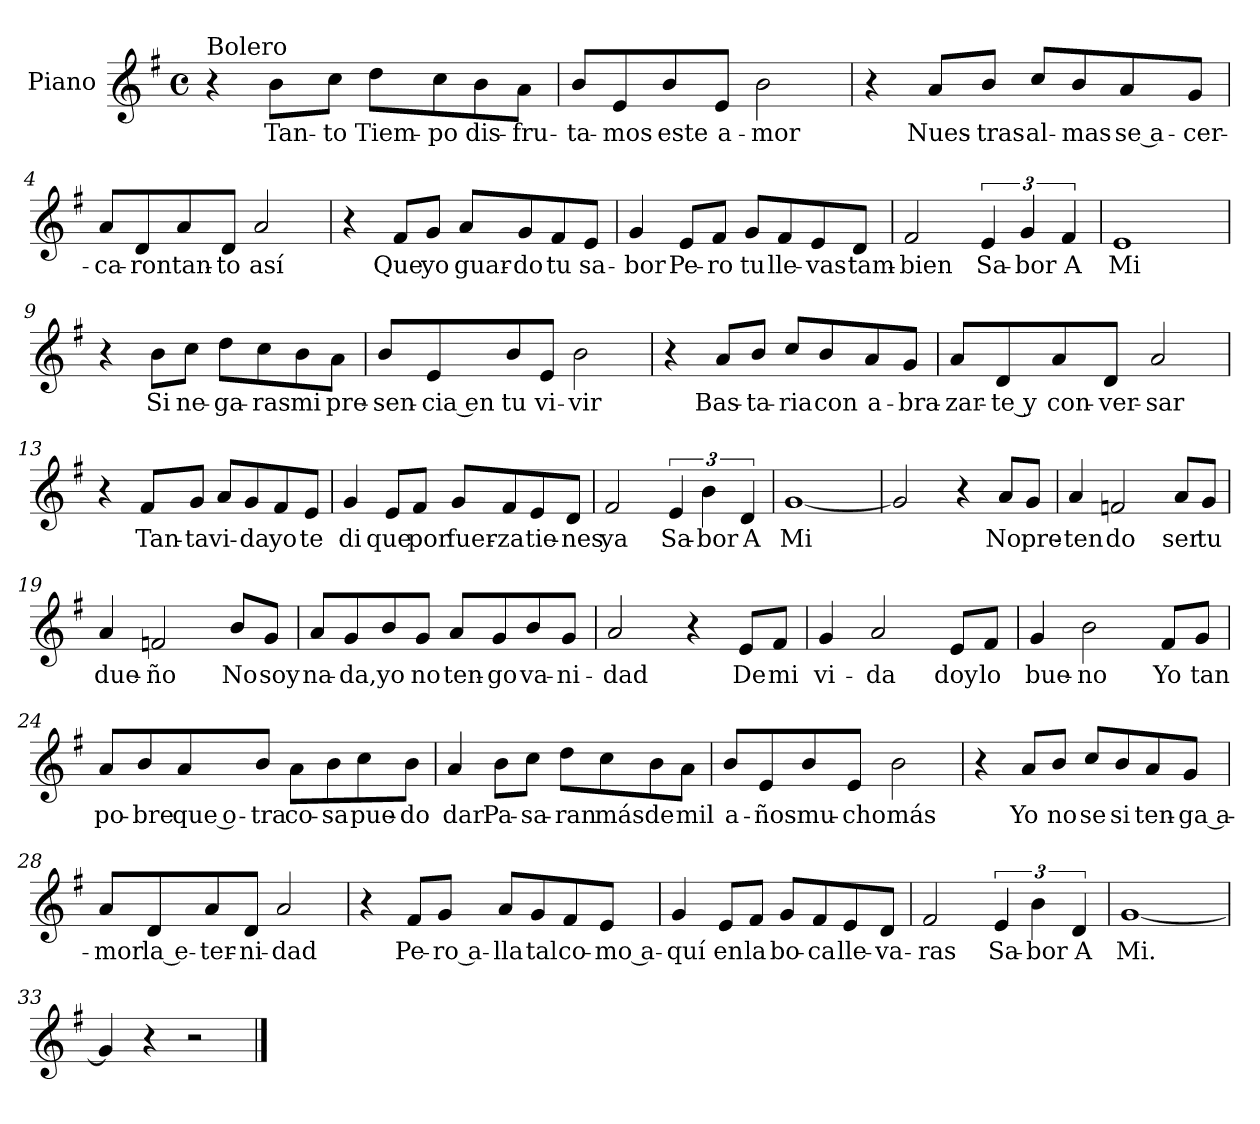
**kern	**text
*part1	*part1
*staff1	*staff1
*I"Piano	*
*I'Pno	*
*clefG2	*
*k[f#]	*
*G:	*
*M4/4	*
*met(c)	*
=1	=1
!LO:TX:a:t=Bolero	!
4r	.
8b\L	Tan-
8cc\J	to
8dd\L	Tiem-
8cc\	po
8b\	dis-
8a\J	-fru-
=2	=2
8b/L	ta-
8e/	mos
8b/	este
8e/J	a-
2b\	mor
=3	=3
4r	.
8a/L	Nues-
8b/J	tras
8cc/L	al-
8b/	mas
8a/	se a-
8g/J	cer-
=4	=4
8a/L	ca-
8d/	ron
8a/	tan-
8d/J	to
2a/	así
!!LO:LB:g=z
=5	=5
4r	.
8f#/L	Que
8g/J	yo
8a/L	guar-
8g/	do
8f#/	tu
8e/J	sa-
=6	=6
4g/	bor
8e/L	Pe-
8f#/J	ro
8g/L	tu
8f#/	lle-
8e/	vas
8d/J	tam-
=7	=7
2f#/	bien
6e/	Sa-
6g/	-bor
6f#/	A
=8	=8
1e	Mi
!!LO:LB:g=z
=9	=9
4r	.
8b\L	Si
8cc\J	ne-
8dd\L	ga-
8cc\	ras
8b\	mi
8a\J	pre-
=10	=10
8b/L	sen-
8e/	cia en
8b/	tu
8e/J	vi-
2b\	vir
=11	=11
4r	.
8a/L	Bas-
8b/J	ta-
8cc/L	ria
8b/	con
8a/	a-
8g/J	bra-
=12	=12
8a/L	zar-
8d/	te y
8a/	con-
8d/J	ver-
2a/	sar
!!LO:LB:g=z
=13	=13
4r	.
8f#/L	Tan-
8g/J	ta
8a/L	vi-
8g/	da
8f#/	yo
8e/J	te
=14	=14
4g/	di
8e/L	que
8f#/J	por
8g/L	fuer-
8f#/	za
8e/	tie-
8d/J	nes
=15	=15
2f#/	ya
6e/	-Sa-
6b\	bor
6d/	A
=16	=16
[1g	Mi
!!LO:LB:g=z
=17	=17
2g/]	.
4r	.
8a/L	No
8g/J	pre-
=18	=18
4a/	ten
2fn/	-do
8a/L	ser
8g/J	tu
=19	=19
4a/	due-
2fn/	ño
8b/L	No
8g/J	soy
=20	=20
8a/L	na-
8g/	-da,
8b/	yo
8g/J	no
8a/L	ten-
8g/	go
8b/	va-
8g/J	ni-
!!LO:LB:g=z
=21	=21
2a/	dad
4r	.
8e/L	De
8f#/J	mi
=22	=22
4g/	vi-
2a/	-da
8e/L	doy
8f#/J	lo
=23	=23
4g/	bue-
2b\	no
8f#/L	Yo
8g/J	tan
=24	=24
8a/L	po-
8b/	bre
8a/	que o-
8b/J	tra
8a\L	co-
8b\	sa
8cc\	pue-
8b\J	do
!!LO:LB:g=z
=25	=25
4a/	dar
8b\L	Pa-
8cc\J	sa-
8dd\L	ran
8cc\	más
8b\	de
8a\J	mil
=26	=26
8b/L	a-
8e/	ños
8b/	mu-
8e/J	cho
2b\	más
=27	=27
4r	.
8a/L	Yo
8b/J	no
8cc/L	se
8b/	si
8a/	ten-
8g/J	ga a-
=28	=28
8a/L	mor
8d/	la e-
8a/	ter-
8d/J	ni-
2a/	dad
!!LO:LB:g=z
=29	=29
4r	.
8f#/L	Pe-
8g/J	ro a-
8a/L	lla
8g/	tal
8f#/	co-
8e/J	mo a-
=30	=30
4g/	quí
8e/L	en
8f#/J	la
8g/L	bo-
8f#/	ca
8e/	lle-
8d/J	va-
=31	=31
2f#/	ras
6e/	Sa-
6b\	bor
6d/	A
=32	=32
[1g	Mi.
=33	=33
4g/]	.
4r	.
2r	.
==	==
*-	*-
